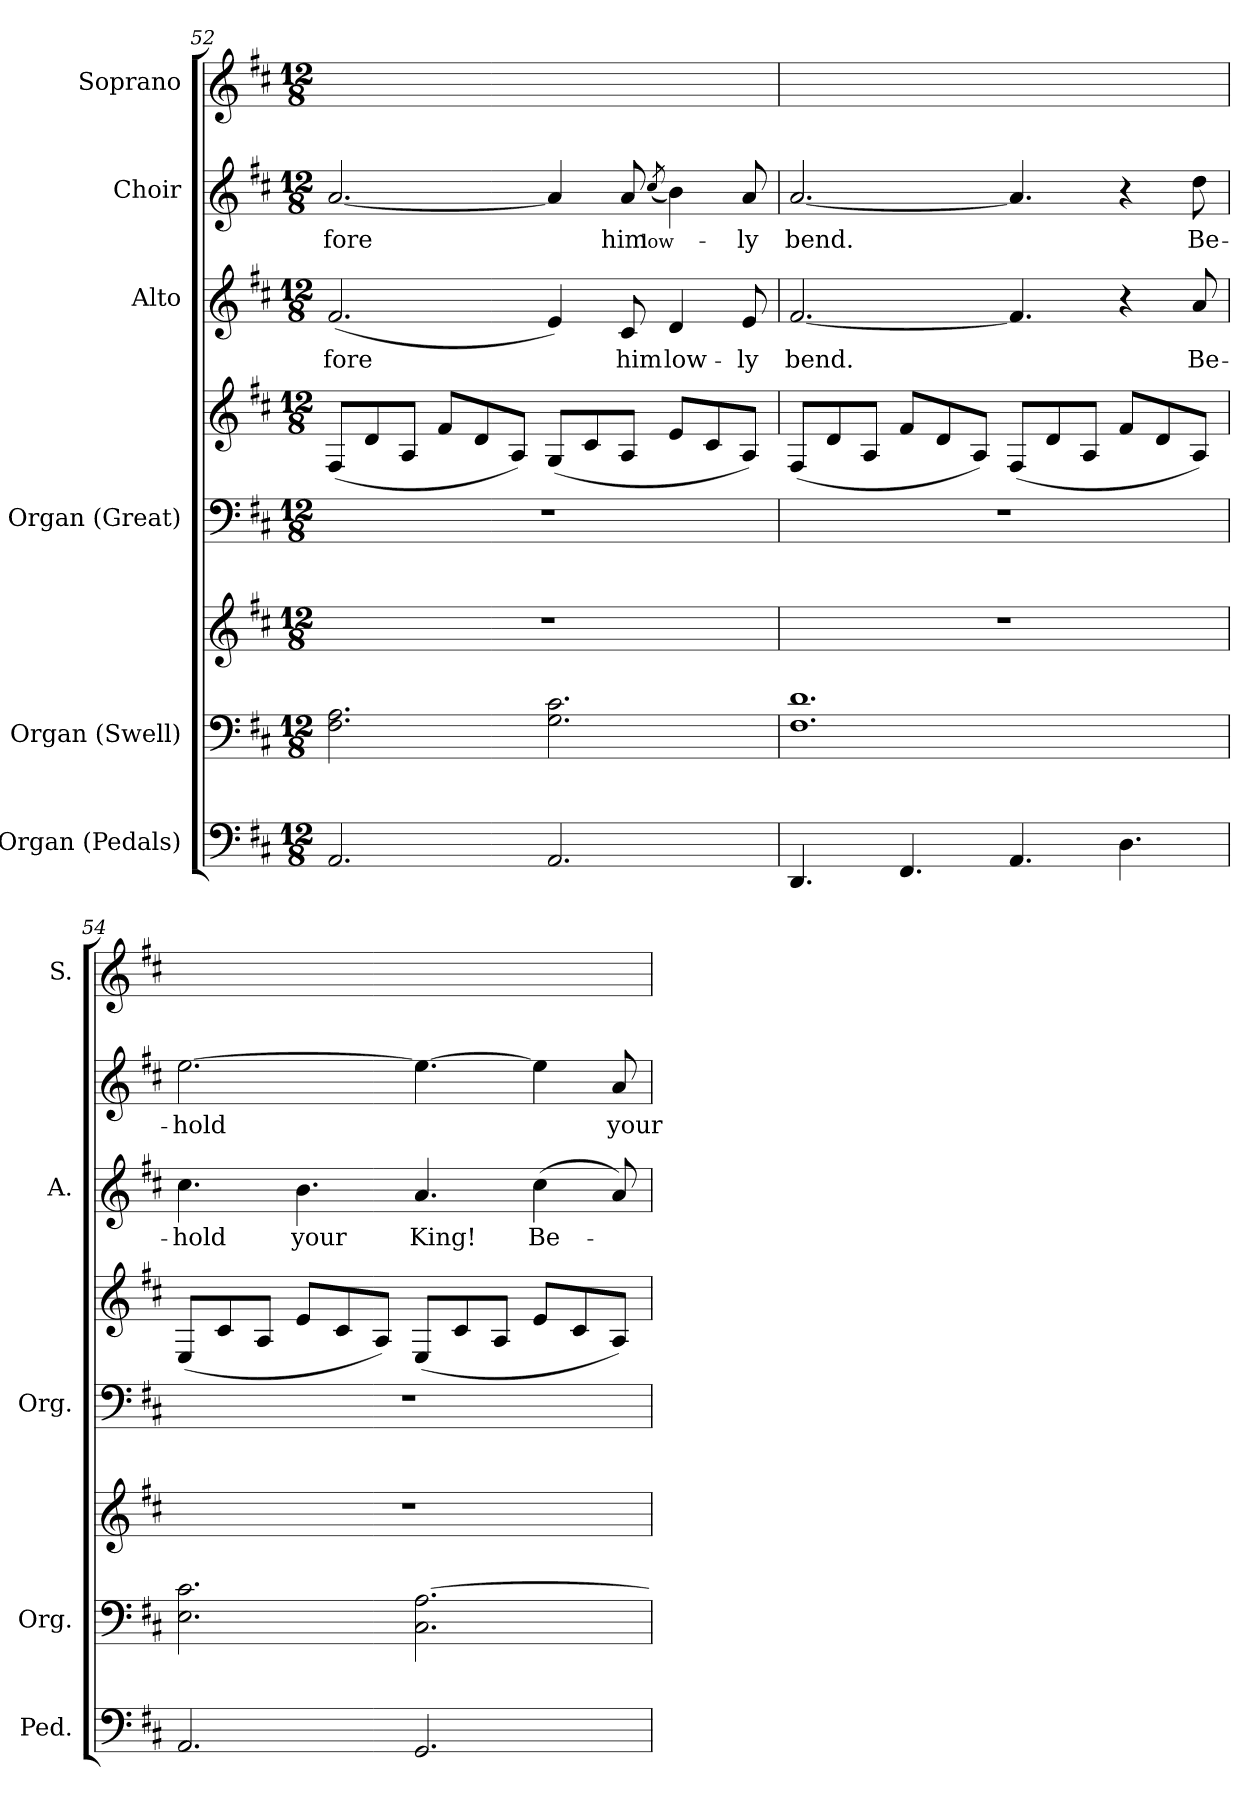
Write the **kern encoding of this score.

**kern	**kern	**kern	**kern	**kern	**kern	**text	**kern	**text	**kern	**text
*part6	*part5	*part5	*part4	*part4	*part3	*part3	*part2	*part2	*part1	*part1
*staff8	*staff7	*staff6	*staff5	*staff4	*staff3	*staff3	*staff2	*staff2	*staff1	*staff1
*I"Organ  (Pedals)	*I"Organ (Swell)	*	*I"Organ (Great)	*	*I"Alto	*	*I"Choir	*	*I"Soprano	*
*I'Ped.	*I'Org.	*	*I'Org.	*	*I'A.	*	*	*	*I'S.	*
!!LO:PB:g=z
*clefF4	*clefF4	*clefG2	*clefF4	*clefG2	*clefG2	*	*clefG2	*	*clefG2	*
*k[f#c#]	*k[f#c#]	*k[f#c#]	*k[f#c#]	*k[f#c#]	*k[f#c#]	*	*k[f#c#]	*	*k[f#c#]	*
*D:	*D:	*D:	*D:	*D:	*D:	*	*D:	*	*D:	*
*M12/8	*M12/8	*M12/8	*M12/8	*M12/8	*M12/8	*	*M12/8	*	*M12/8	*
=52	=52	=52	=52	=52	=52	=52	=52	=52	=52	=52
!	!	!LO:N:vis=1	!LO:N:vis=1	!	!	!	!	!	!	!
!	!	!	!	!	!	!LO:LY:b:color=#000000	!	!	!	!
!	!	!	!	!	!	!	!	!LO:LY:b:color=#000000	!	!
!	!	!	!	!	!	!	!	!	!	!LO:LY:b:color=#000000
2.AAi/	2.F#i\ 2.Ai	1.r	1.r	(8F#i/L	(2.f#i/	-fore	[<2.ai/	-fore	[<2.ai/yy	-fore
.	.	.	.	8di/	.	.	.	.	.	.
.	.	.	.	8Ai/J	.	.	.	.	.	.
.	.	.	.	8f#i/L	.	.	.	.	.	.
.	.	.	.	8di/	.	.	.	.	.	.
.	.	.	.	8Ai/J)	.	.	.	.	.	.
2.AAi/	2.Gi\ 2.c#i	.	.	(8Gi/L	4ei/)	.	4ai/]	.	4ai/yy]	.
.	.	.	.	8c#i/	.	.	.	.	.	.
!	!	!	!	!	!	!LO:LY:b:color=#000000	!	!	!	!
!	!	!	!	!	!	!	!	!LO:LY:b:color=#000000	!	!
!	!	!	!	!	!	!	!	!	!	!LO:LY:b:color=#000000
.	.	.	.	8Ai/J	8c#i/	him	8ai/	him	8ai/yy	him
!	!	!	!	!	!	!	!	!	!	!LO:LY:b:color=#000000
!	!	!	!	!	!	!	!	!LO:LY:b:color=#000000	!	!
.	.	.	.	.	.	.	(8qcc#i/	low-	(8qcc#i/yy	low-
!	!	!	!	!	!	!LO:LY:b:color=#000000	!	!	!	!
.	.	.	.	8ei/L	4di/	low-	4bi\)	.	4bi\yy)	.
.	.	.	.	8c#i/	.	.	.	.	.	.
!	!	!	!	!	!	!LO:LY:b:color=#000000	!	!	!	!
!	!	!	!	!	!	!	!	!LO:LY:b:color=#000000	!	!
!	!	!	!	!	!	!	!	!	!	!LO:LY:b:color=#000000
.	.	.	.	8Ai/J)	8ei/	-ly	8ai/	-ly	8ai/yy	-ly
=53	=53	=53	=53	=53	=53	=53	=53	=53	=53	=53
!	!	!LO:N:vis=1	!LO:N:vis=1	!	!	!	!	!	!	!
!	!	!	!	!	!	!LO:LY:b:color=#000000	!	!	!	!
!	!	!	!	!	!	!	!	!LO:LY:b:color=#000000	!	!
!	!	!	!	!	!	!	!	!	!	!LO:LY:b:color=#000000
4.DDi/	1.F#i 1.di	1.r	1.r	(8F#i/L	[<2.f#i/	bend.	[<2.ai/	bend.	[<2.ai/yy	bend.
.	.	.	.	8di/	.	.	.	.	.	.
.	.	.	.	8Ai/J	.	.	.	.	.	.
4.FF#i/	.	.	.	8f#i/L	.	.	.	.	.	.
.	.	.	.	8di/	.	.	.	.	.	.
.	.	.	.	8Ai/J)	.	.	.	.	.	.
4.AAi/	.	.	.	(8F#i/L	4.f#i/]	.	4.ai/]	.	4.ai/yy]	.
.	.	.	.	8di/	.	.	.	.	.	.
.	.	.	.	8Ai/J	.	.	.	.	.	.
4.Di\	.	.	.	8f#i/L	4r	.	4r	.	4ryy	.
.	.	.	.	8di/	.	.	.	.	.	.
!	!	!	!	!	!	!LO:LY:b:color=#000000	!	!	!	!
!	!	!	!	!	!	!	!	!LO:LY:b:color=#000000	!	!
!	!	!	!	!	!	!	!	!	!	!LO:LY:b:color=#000000
.	.	.	.	8Ai/J)	8ai/	Be-	8ddi\	Be-	8ddi\yy	Be-
!!LO:LB:g=z
=54	=54	=54	=54	=54	=54	=54	=54	=54	=54	=54
!	!	!LO:N:vis=1	!LO:N:vis=1	!	!	!	!	!	!	!
!	!	!	!	!	!	!LO:LY:b:color=#000000	!	!	!	!
!	!	!	!	!	!	!	!	!LO:LY:b:color=#000000	!	!
!	!	!	!	!	!	!	!	!	!	!LO:LY:b:color=#000000
2.AAi/	2.Ei\ 2.c#i	1.r	1.r	(8Ei/L	4.cc#i\	-hold	[>2.eei\	-hold	[>2.eei\yy	-hold
.	.	.	.	8c#i/	.	.	.	.	.	.
.	.	.	.	8Ai/J	.	.	.	.	.	.
!	!	!	!	!	!	!LO:LY:b:color=#000000	!	!	!	!
.	.	.	.	8ei/L	4.bi\	your	.	.	.	.
.	.	.	.	8c#i/	.	.	.	.	.	.
.	.	.	.	8Ai/J)	.	.	.	.	.	.
!	!	!	!	!	!	!LO:LY:b:color=#000000	!	!	!	!
2.GGi/	2.C#i\ [>2.Ai	.	.	(8Ei/L	4.ai/	King!	4.eei\_>	.	4.eei\yy_>	.
.	.	.	.	8c#i/	.	.	.	.	.	.
.	.	.	.	8Ai/J	.	.	.	.	.	.
!	!	!	!	!	!	!LO:LY:b:color=#000000	!	!	!	!
.	.	.	.	8ei/L	(4cc#i\	Be-	4eei\]	.	4eei\yy]	.
.	.	.	.	8c#i/	.	.	.	.	.	.
!	!	!	!	!	!	!	!	!LO:LY:b:color=#000000	!	!
!	!	!	!	!	!	!	!	!	!	!LO:LY:b:color=#000000
.	.	.	.	8Ai/J)	8ai/)	.	8ai/	your	8ai/yy	your
=	=	=	=	=	=	=	=	=	=	=
*-	*-	*-	*-	*-	*-	*-	*-	*-	*-	*-
